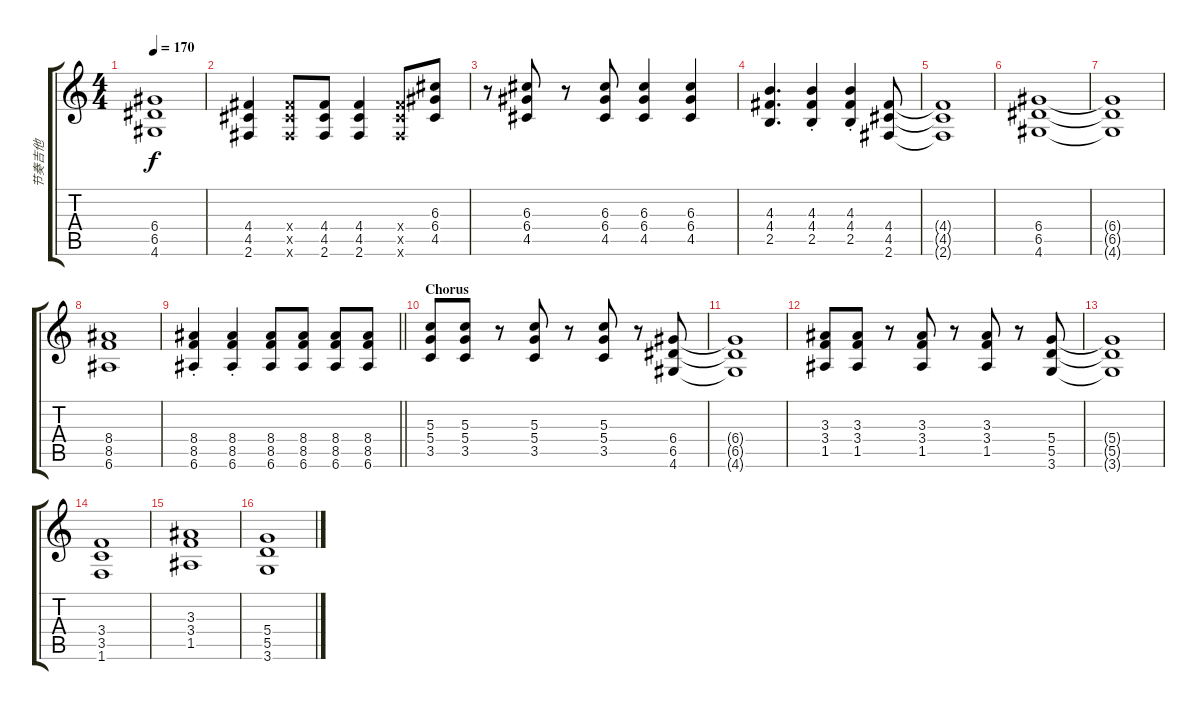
\track ("节奏吉他" "节奏吉他") {instrument overdrivenguitar}
\staff {score tabs}
\tuning (E4 B3 G3 D3 A2 E2) {hide}
\ts (4 4)
\tempo 170
\clef g2
\ks c
(6.4{t} 6.5{t} 4.6{t}).1{dy f} |
(4.4 4.5 2.6).4 (4.4{x} 4.5{x} 2.6{x}).8 (4.4 4.5 2.6).8 (4.4 4.5 2.6).4 (4.4{x} 4.5{x} 2.6{x}).8 (6.3 6.4 4.5).8 |
r.8 (6.3 6.4 4.5).8 r.8 (6.3 6.4 4.5).8 (6.3 6.4 4.5).4 (6.3 6.4 4.5).4 |
(4.3 4.4 2.5).4{d} (4.3{st} 4.4{st} 2.5{st}).4 (4.3{st} 4.4{st} 2.5{st}).4 (4.4 4.5 2.6).8 |
(4.4{t} 4.5{t} 2.6{t}).1 |
(6.4 6.5 4.6).1 |
(6.4{t} 6.5{t} 4.6{t}).1 |
(8.4 8.5 6.6).1 |
\barLineRight lightlight
(8.4{st} 8.5{st} 6.6{st}).4 (8.4{st} 8.5{st} 6.6{st}).4 (8.4 8.5 6.6).8 (8.4 8.5 6.6).8 (8.4 8.5 6.6).8 (8.4 8.5 6.6).8 |
\section ("" "Chorus")
(5.3 5.4 3.5).8 (5.3 5.4 3.5).8 r.8 (5.3 5.4 3.5).8 r.8 (5.3 5.4 3.5).8 r.8 (6.4 6.5 4.6).8 |
(6.4{t} 6.5{t} 4.6{t}).1 |
(3.3 3.4 1.5).8 (3.3 3.4 1.5).8 r.8 (3.3 3.4 1.5).8 r.8 (3.3 3.4 1.5).8 r.8 (5.4 5.5 3.6).8 |
(5.4{t} 5.5{t} 3.6{t}).1 |
(3.4 3.5 1.6).1 |
(3.3 3.4 1.5).1 |
(5.4 5.5 3.6).1
